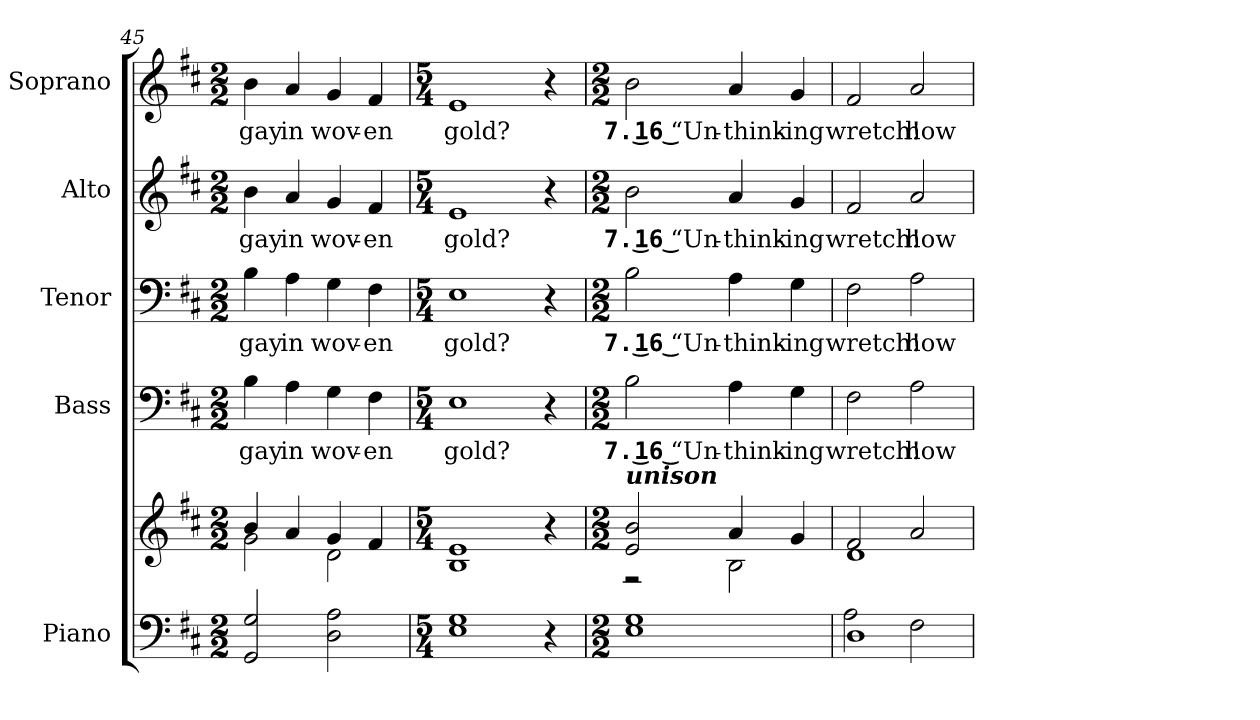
**kern	**kern	**kern	**text	**kern	**text	**kern	**text	**kern	**text
*part5	*part5	*part4	*part4	*part3	*part3	*part2	*part2	*part1	*part1
*staff6	*staff5	*staff4	*staff4	*staff3	*staff3	*staff2	*staff2	*staff1	*staff1
*I"Piano	*	*I"Bass	*	*I"Tenor	*	*I"Alto	*	*I"Soprano	*
*I'Pno.	*	*I'B.	*	*I'T.	*	*I'A.	*	*I'S.	*
*clefF4	*clefG2	*clefF4	*	*clefF4	*	*clefG2	*	*clefG2	*
*k[f#c#]	*k[f#c#]	*k[f#c#]	*	*k[f#c#]	*	*k[f#c#]	*	*k[f#c#]	*
*D:	*D:	*D:	*	*D:	*	*D:	*	*D:	*
*M2/2	*M2/2	*M2/2	*	*M2/2	*	*M2/2	*	*M2/2	*
=45	=45	=45	=45	=45	=45	=45	=45	=45	=45
*	*^	*	*	*	*	*	*	*	*
!	!	!	!	!LO:LY:b:color=#000000	!	!	!	!	!	!
!	!	!	!	!	!	!LO:LY:b:color=#000000	!	!	!	!
!	!	!	!	!	!	!	!	!LO:LY:b:color=#000000	!	!
!	!	!	!	!	!	!	!	!	!	!LO:LY:b:color=#000000
2GGi/ 2Gi	4bi/	2gi\	4Bi\	gay	4Bi\	gay	4bi\	gay	4bi\	gay
!	!	!	!	!LO:LY:b:color=#000000	!	!	!	!	!	!
!	!	!	!	!	!	!LO:LY:b:color=#000000	!	!	!	!
!	!	!	!	!	!	!	!	!LO:LY:b:color=#000000	!	!
!	!	!	!	!	!	!	!	!	!	!LO:LY:b:color=#000000
.	4ai/	.	4Ai\	in	4Ai\	in	4ai/	in	4ai/	in
!	!	!	!	!LO:LY:b:color=#000000	!	!	!	!	!	!
!	!	!	!	!	!	!LO:LY:b:color=#000000	!	!	!	!
!	!	!	!	!	!	!	!	!LO:LY:b:color=#000000	!	!
!	!	!	!	!	!	!	!	!	!	!LO:LY:b:color=#000000
2Di\ 2Ai	4gi/	2di\	4Gi\	wov-	4Gi\	wov-	4gi/	wov-	4gi/	wov-
!	!	!	!	!LO:LY:b:color=#000000	!	!	!	!	!	!
!	!	!	!	!	!	!LO:LY:b:color=#000000	!	!	!	!
!	!	!	!	!	!	!	!	!LO:LY:b:color=#000000	!	!
!	!	!	!	!	!	!	!	!	!	!LO:LY:b:color=#000000
.	4f#i/	.	4F#i\	-en	4F#i\	-en	4f#i/	-en	4f#i/	-en
*	*v	*v	*	*	*	*	*	*	*	*
!!LO:PB:g=z
=46	=46	=46	=46	=46	=46	=46	=46	=46	=46
*M5/4	*M5/4	*M5/4	*	*M5/4	*	*M5/4	*	*M5/4	*
!	!	!	!LO:LY:b:color=#000000	!	!	!	!	!	!
!	!	!	!	!	!LO:LY:b:color=#000000	!	!	!	!
!	!	!	!	!	!	!	!LO:LY:b:color=#000000	!	!
!	!	!	!	!	!	!	!	!	!LO:LY:b:color=#000000
1Ei 1Gi	1Bi 1ei	1Ei	gold?	1Ei	gold?	1ei	gold?	1ei	gold?
4r	4r	4r	.	4r	.	4r	.	4r	.
=47	=47	=47	=47	=47	=47	=47	=47	=47	=47
*M2/2	*M2/2	*M2/2	*	*M2/2	*	*M2/2	*	*M2/2	*
*	*^	*	*	*	*	*	*	*	*
!	!	!	!	!LO:LY:b:color=#000000	!	!	!	!	!	!
!	!	!	!	!	!	!LO:LY:b:color=#000000	!	!	!	!
!	!	!	!	!	!	!	!	!LO:LY:b:color=#000000	!	!
!	!LO:TX:a:Bi:t=unison	!	!	!	!	!	!	!	!	!
!	!	!	!	!	!	!	!	!	!	!LO:LY:b:color=#000000
1Ei 1Gi	2ei/ 2bi	2r	2Bi\	7. 16 “Un-	2Bi\	7. 16 “Un-	2bi\	7. 16 “Un-	2bi\	7. 16 “Un-
!	!	!	!	!LO:LY:b:color=#000000	!	!	!	!	!	!
!	!	!	!	!	!	!LO:LY:b:color=#000000	!	!	!	!
!	!	!	!	!	!	!	!	!LO:LY:b:color=#000000	!	!
!	!	!	!	!	!	!	!	!	!	!LO:LY:b:color=#000000
.	4ai/	2Bi\	4Ai\	-think-	4Ai\	-think-	4ai/	-think-	4ai/	-think-
!	!	!	!	!LO:LY:b:color=#000000	!	!	!	!	!	!
!	!	!	!	!	!	!LO:LY:b:color=#000000	!	!	!	!
!	!	!	!	!	!	!	!	!LO:LY:b:color=#000000	!	!
!	!	!	!	!	!	!	!	!	!	!LO:LY:b:color=#000000
.	4gi/	.	4Gi\	-ing	4Gi\	-ing	4gi/	-ing	4gi/	-ing
=48	=48	=48	=48	=48	=48	=48	=48	=48	=48	=48
*^	*	*	*	*	*	*	*	*	*	*
!	!	!	!	!	!LO:LY:b:color=#000000	!	!	!	!	!	!
!	!	!	!	!	!	!	!LO:LY:b:color=#000000	!	!	!	!
!	!	!	!	!	!	!	!	!	!LO:LY:b:color=#000000	!	!
!	!	!	!	!	!	!	!	!	!	!	!LO:LY:b:color=#000000
1Di	2Ai\	2f#i/	1di	2F#i\	wretch!	2F#i\	wretch!	2f#i/	wretch!	2f#i/	wretch!
!	!	!	!	!	!LO:LY:b:color=#000000	!	!	!	!	!	!
!	!	!	!	!	!	!	!LO:LY:b:color=#000000	!	!	!	!
!	!	!	!	!	!	!	!	!	!LO:LY:b:color=#000000	!	!
!	!	!	!	!	!	!	!	!	!	!	!LO:LY:b:color=#000000
.	2F#i\	2ai/	.	2Ai\	how	2Ai\	how	2ai/	how	2ai/	how
*v	*v	*	*	*	*	*	*	*	*	*	*
*	*v	*v	*	*	*	*	*	*	*	*
=	=	=	=	=	=	=	=	=	=
*-	*-	*-	*-	*-	*-	*-	*-	*-	*-
